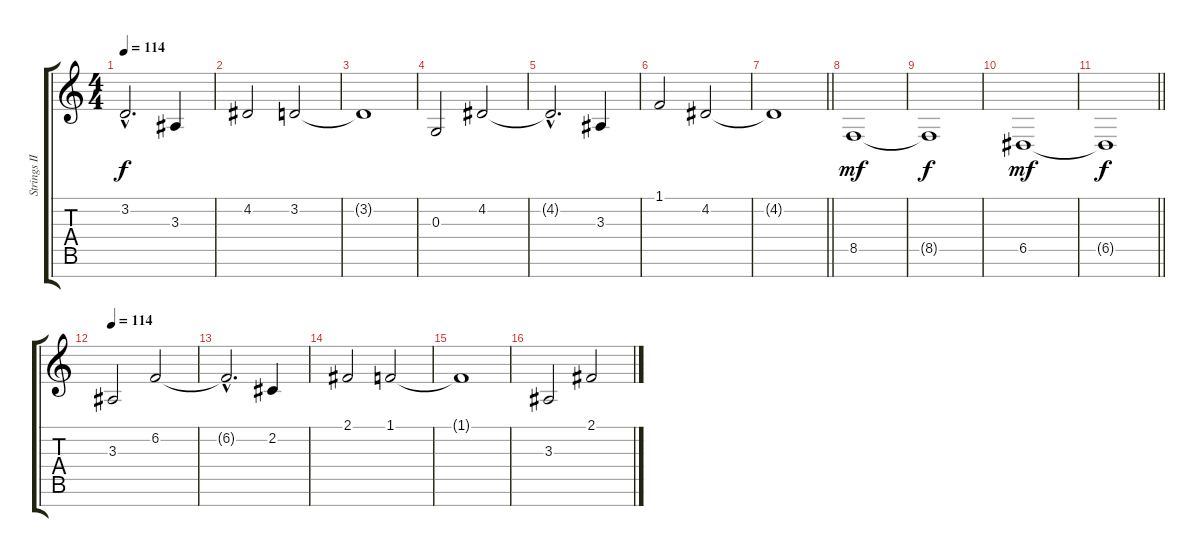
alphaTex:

\track ("Strings II" "Strings II") {instrument stringensemble1}
\staff {score tabs}
\tuning (E4 B3 G3 D3 A2 E2 B1) {hide}
\ts (4 4)
\tempo 114
\clef g2
\ks c
3.2{hac t}.2{d dy f} 3.3.4 |
4.2.2 3.2.2 |
3.2{t}.1 |
0.3.2 4.2.2 |
4.2{hac t}.2{d} 3.3.4 |
1.1.2 4.2.2 |
\barLineRight lightlight
4.2{t}.1 |
\section ("" "")
8.5.1{dy mf} |
8.5{t}.1{dy f} |
6.5.1{dy mf} |
\barLineRight lightlight
6.5{t}.1{dy f} |
\section ("" "")
\tempo 114
3.3.2{volume 12} 6.2.2 |
6.2{hac t}.2{d} 2.2.4 |
2.1.2 1.1.2 |
1.1{t}.1 |
3.3.2 2.1.2
